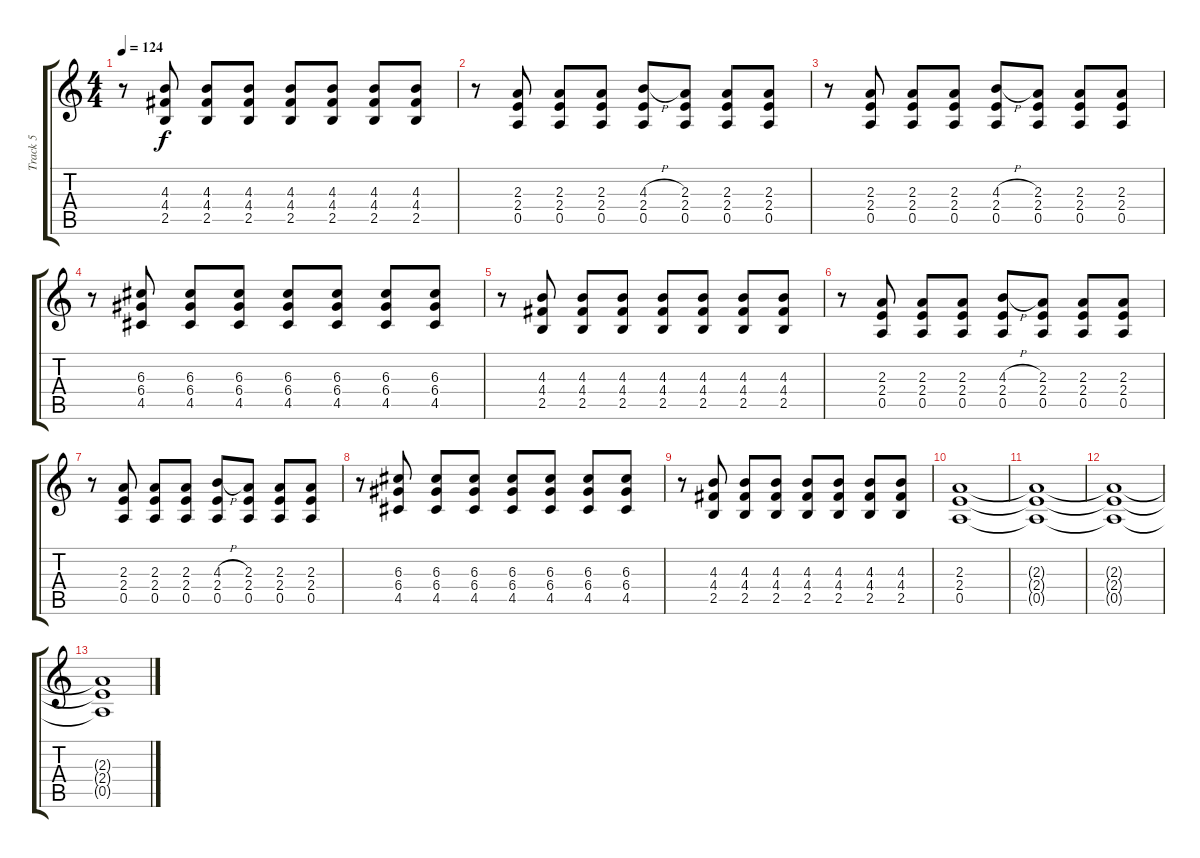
\track ("Track 5" "Track 5") {instrument electricguitarjazz}
\staff {score tabs}
\tuning (E4 B3 G3 D3 A2 E2) {hide}
\ts (4 4)
\tempo 124
\clef g2
\ks c
r.8{dy f} (4.3 4.4 2.5).8 (4.3 4.4 2.5).8 (4.3 4.4 2.5).8 (4.3 4.4 2.5).8 (4.3 4.4 2.5).8 (4.3 4.4 2.5).8 (4.3 4.4 2.5).8 |
r.8 (2.3 2.4 0.5).8 (2.3 2.4 0.5).8 (2.3 2.4 0.5).8 (4.3{h} 2.4 0.5).8 (2.3 2.4 0.5).8 (2.3 2.4 0.5).8 (2.3 2.4 0.5).8 |
r.8 (2.3 2.4 0.5).8 (2.3 2.4 0.5).8 (2.3 2.4 0.5).8 (4.3{h} 2.4 0.5).8 (2.3 2.4 0.5).8 (2.3 2.4 0.5).8 (2.3 2.4 0.5).8 |
r.8 (6.3 6.4 4.5).8 (6.3 6.4 4.5).8 (6.3 6.4 4.5).8 (6.3 6.4 4.5).8 (6.3 6.4 4.5).8 (6.3 6.4 4.5).8 (6.3 6.4 4.5).8 |
r.8 (4.3 4.4 2.5).8 (4.3 4.4 2.5).8 (4.3 4.4 2.5).8 (4.3 4.4 2.5).8 (4.3 4.4 2.5).8 (4.3 4.4 2.5).8 (4.3 4.4 2.5).8 |
r.8 (2.3 2.4 0.5).8 (2.3 2.4 0.5).8 (2.3 2.4 0.5).8 (4.3{h} 2.4 0.5).8 (2.3 2.4 0.5).8 (2.3 2.4 0.5).8 (2.3 2.4 0.5).8 |
r.8 (2.3 2.4 0.5).8 (2.3 2.4 0.5).8 (2.3 2.4 0.5).8 (4.3{h} 2.4 0.5).8 (2.3 2.4 0.5).8 (2.3 2.4 0.5).8 (2.3 2.4 0.5).8 |
r.8 (6.3 6.4 4.5).8 (6.3 6.4 4.5).8 (6.3 6.4 4.5).8 (6.3 6.4 4.5).8 (6.3 6.4 4.5).8 (6.3 6.4 4.5).8 (6.3 6.4 4.5).8 |
r.8 (4.3 4.4 2.5).8 (4.3 4.4 2.5).8 (4.3 4.4 2.5).8 (4.3 4.4 2.5).8 (4.3 4.4 2.5).8 (4.3 4.4 2.5).8 (4.3 4.4 2.5).8 |
(2.3 2.4 0.5).1 |
(2.3{t} 2.4{t} 0.5{t}).1 |
(2.3{t} 2.4{t} 0.5{t}).1 |
(2.3{t} 2.4{t} 0.5{t}).1
